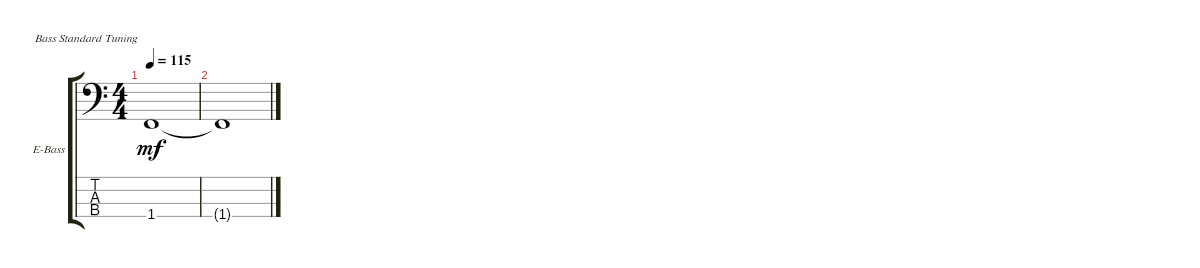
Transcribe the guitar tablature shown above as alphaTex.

\defaultSystemsLayout 4
\bracketExtendMode groupsimilarinstruments
\firstSystemTrackNameOrientation horizontal
\otherSystemsTrackNameOrientation horizontal
\track ("Electric Bass" "E-Bass") {instrument electricbassfinger}
\staff {score tabs}
\tuning (G2 D2 A1 E1)
\ts (4 4)
\tempo 115
\clef f4
\ks c
1.4.1{dy mf} |
1.4{t}.1
